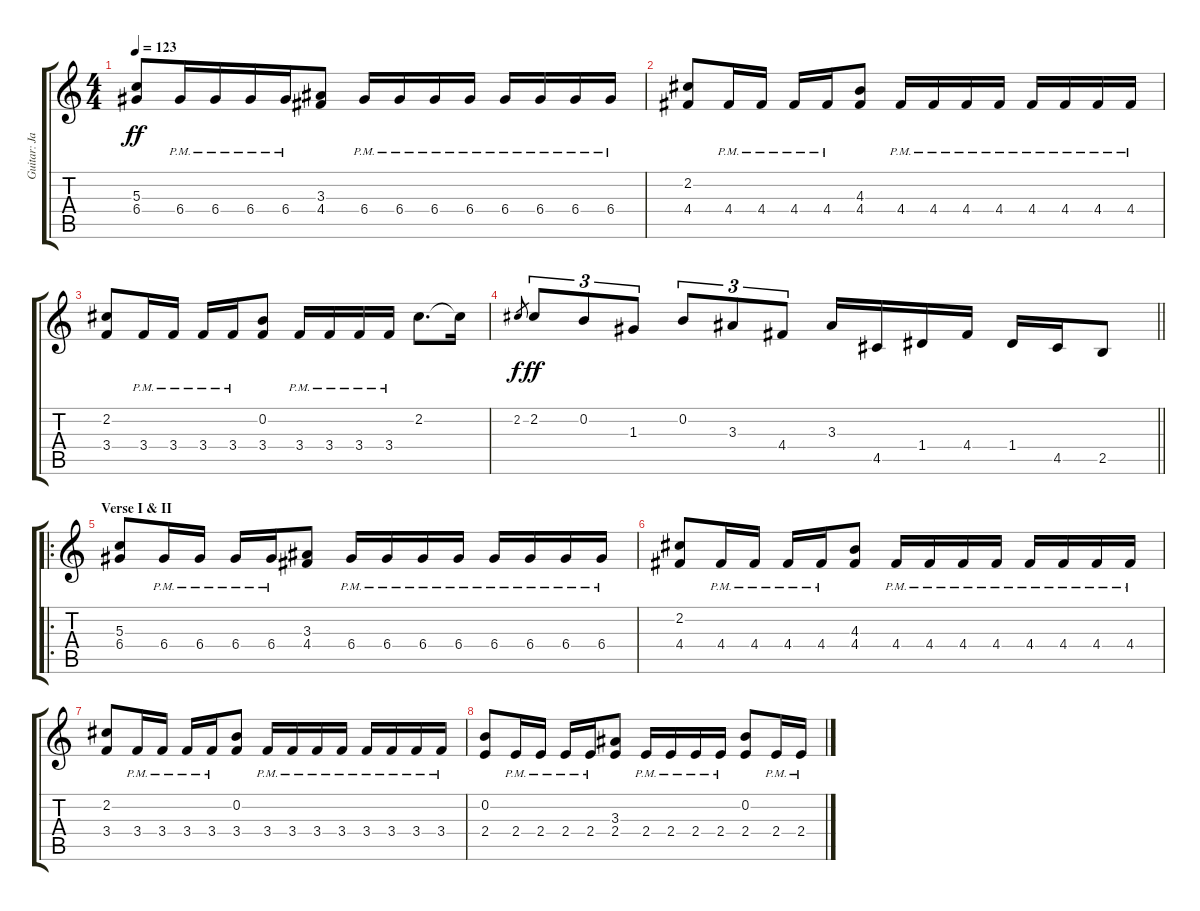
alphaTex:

\track ("Guitar: Jake" "Guitar: Ja") {instrument overdrivenguitar}
\staff {score tabs}
\tuning (E4 B3 G3 D3 A2 E2) {hide}
\ts (4 4)
\tempo 123
\clef g2
\ks c
(5.3 6.4).8{dy ff} 6.4{pm}.16{beam merge} 6.4{pm}.16{beam merge} 6.4{pm}.16{beam merge} 6.4{pm}.16 (3.3 4.4).8 6.4{pm}.16{beam merge} 6.4{pm}.16{beam merge} 6.4{pm}.16{beam merge} 6.4{pm}.16 6.4{pm}.16{beam merge} 6.4{pm}.16{beam merge} 6.4{pm}.16{beam merge} 6.4{pm}.16 |
(2.2 4.4).8 4.4{pm}.16 4.4{pm}.16 4.4{pm}.16 4.4{pm}.16 (4.3 4.4).8 4.4{pm}.16 4.4{pm}.16 4.4{pm}.16 4.4{pm}.16 4.4{pm}.16 4.4{pm}.16 4.4{pm}.16 4.4{pm}.16 |
(2.2 3.4).8 3.4{pm}.16 3.4{pm}.16 3.4{pm}.16 3.4{pm}.16 (0.2 3.4).8 3.4{pm}.16 3.4{pm}.16 3.4{pm}.16 3.4{pm}.16 2.2.8{d} 2.2{t}.16 |
\barLineRight lightlight
2.2.8{gr dy f} 2.2.8{tu (3 2) dy ff} 0.2.8{tu (3 2)} 1.3.8{tu (3 2)} 0.2.8{tu (3 2)} 3.3.8{tu (3 2)} 4.4.8{tu (3 2)} 3.3.16 4.5.16 1.4.16 4.4.16 1.4.16 4.5.16 2.5.8 |
\ro
\section ("" "Verse I & II")
(5.3 6.4).8 6.4{pm}.16 6.4{pm}.16 6.4{pm}.16 6.4{pm}.16 (3.3 4.4).8 6.4{pm}.16 6.4{pm}.16 6.4{pm}.16 6.4{pm}.16 6.4{pm}.16 6.4{pm}.16 6.4{pm}.16 6.4{pm}.16 |
(2.2 4.4).8 4.4{pm}.16 4.4{pm}.16 4.4{pm}.16 4.4{pm}.16 (4.3 4.4).8 4.4{pm}.16 4.4{pm}.16 4.4{pm}.16 4.4{pm}.16 4.4{pm}.16 4.4{pm}.16 4.4{pm}.16 4.4{pm}.16 |
(2.2 3.4).8 3.4{pm}.16 3.4{pm}.16 3.4{pm}.16 3.4{pm}.16 (0.2 3.4).8 3.4{pm}.16 3.4{pm}.16 3.4{pm}.16 3.4{pm}.16 3.4{pm}.16 3.4{pm}.16 3.4{pm}.16 3.4{pm}.16 |
(0.2 2.4).8 2.4{pm}.16 2.4{pm}.16 2.4{pm}.16 2.4{pm}.16 (3.3 2.4).8 2.4{pm}.16 2.4{pm}.16 2.4{pm}.16 2.4{pm}.16 (0.2 2.4).8 2.4{pm}.16 2.4{pm}.16
